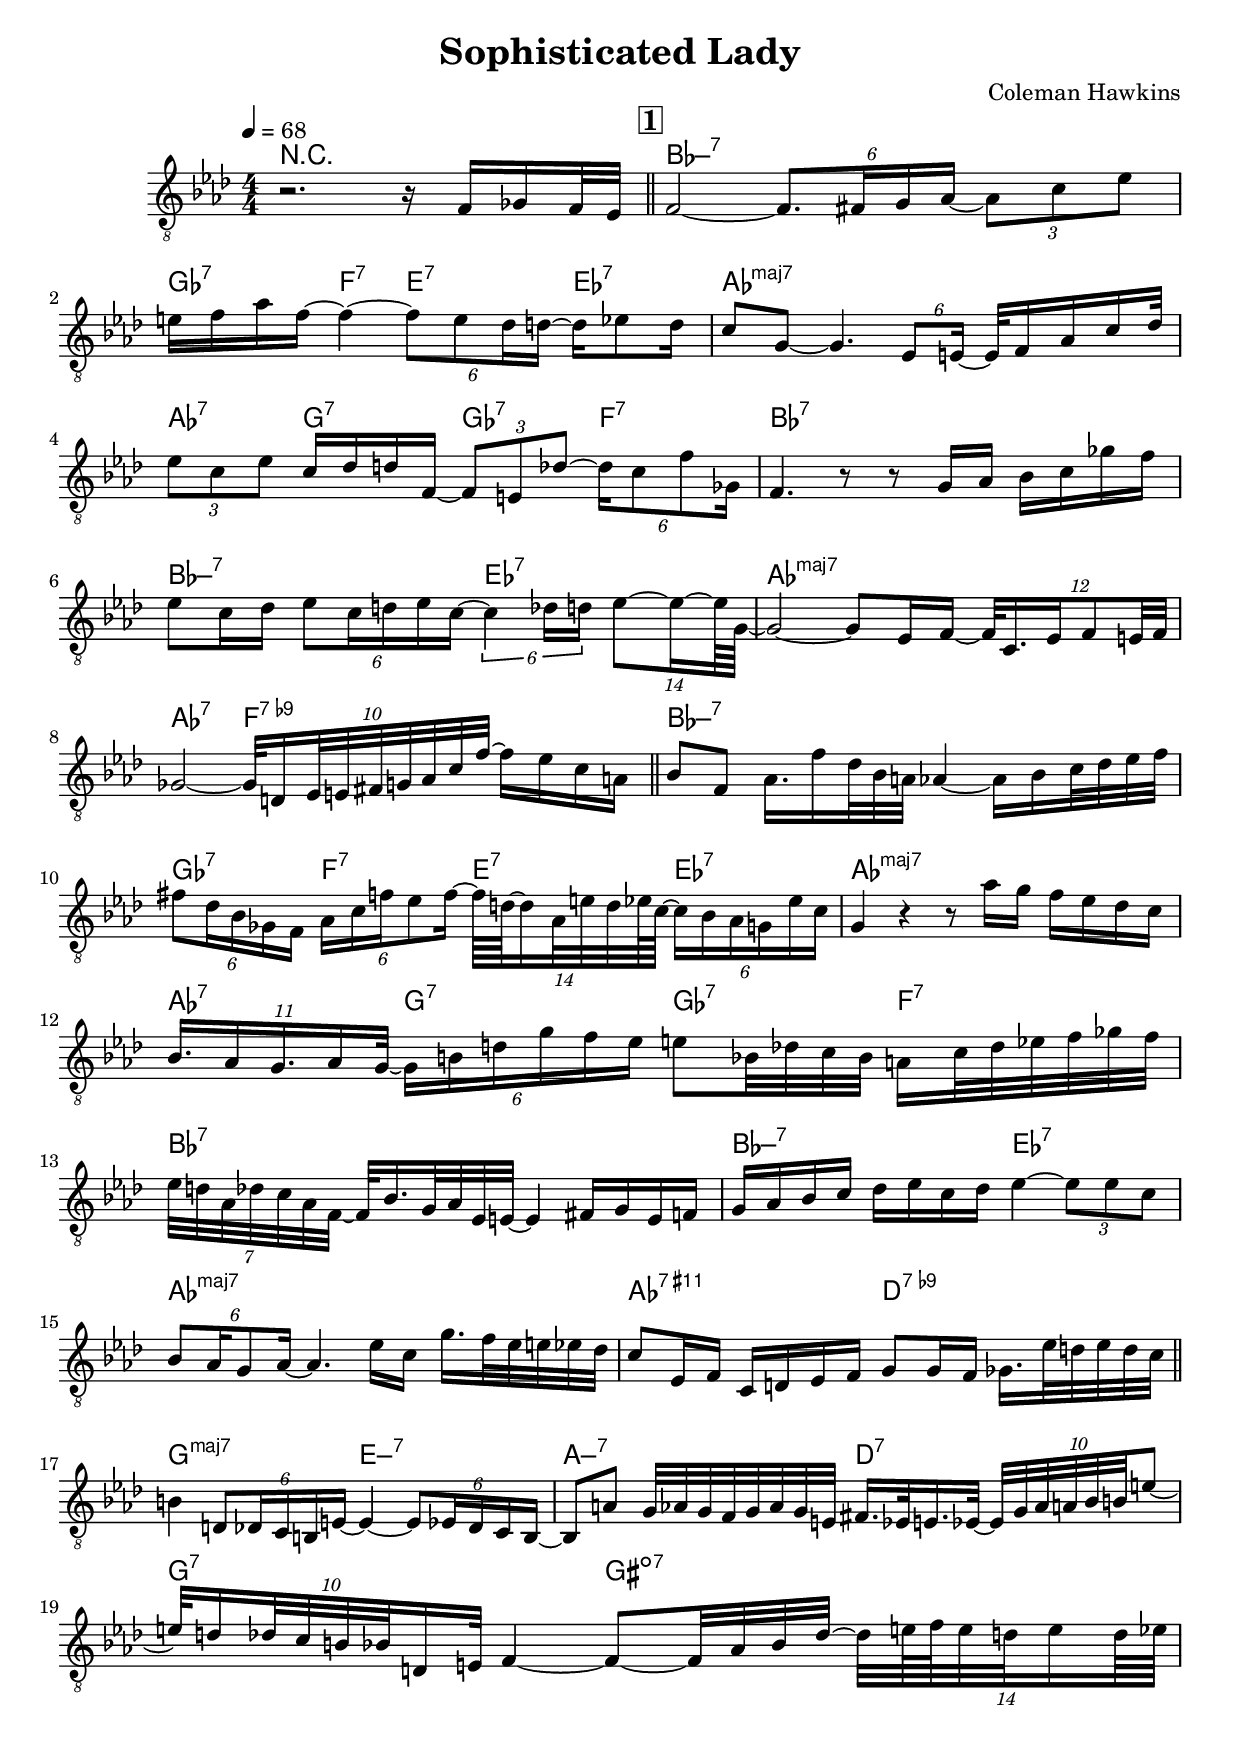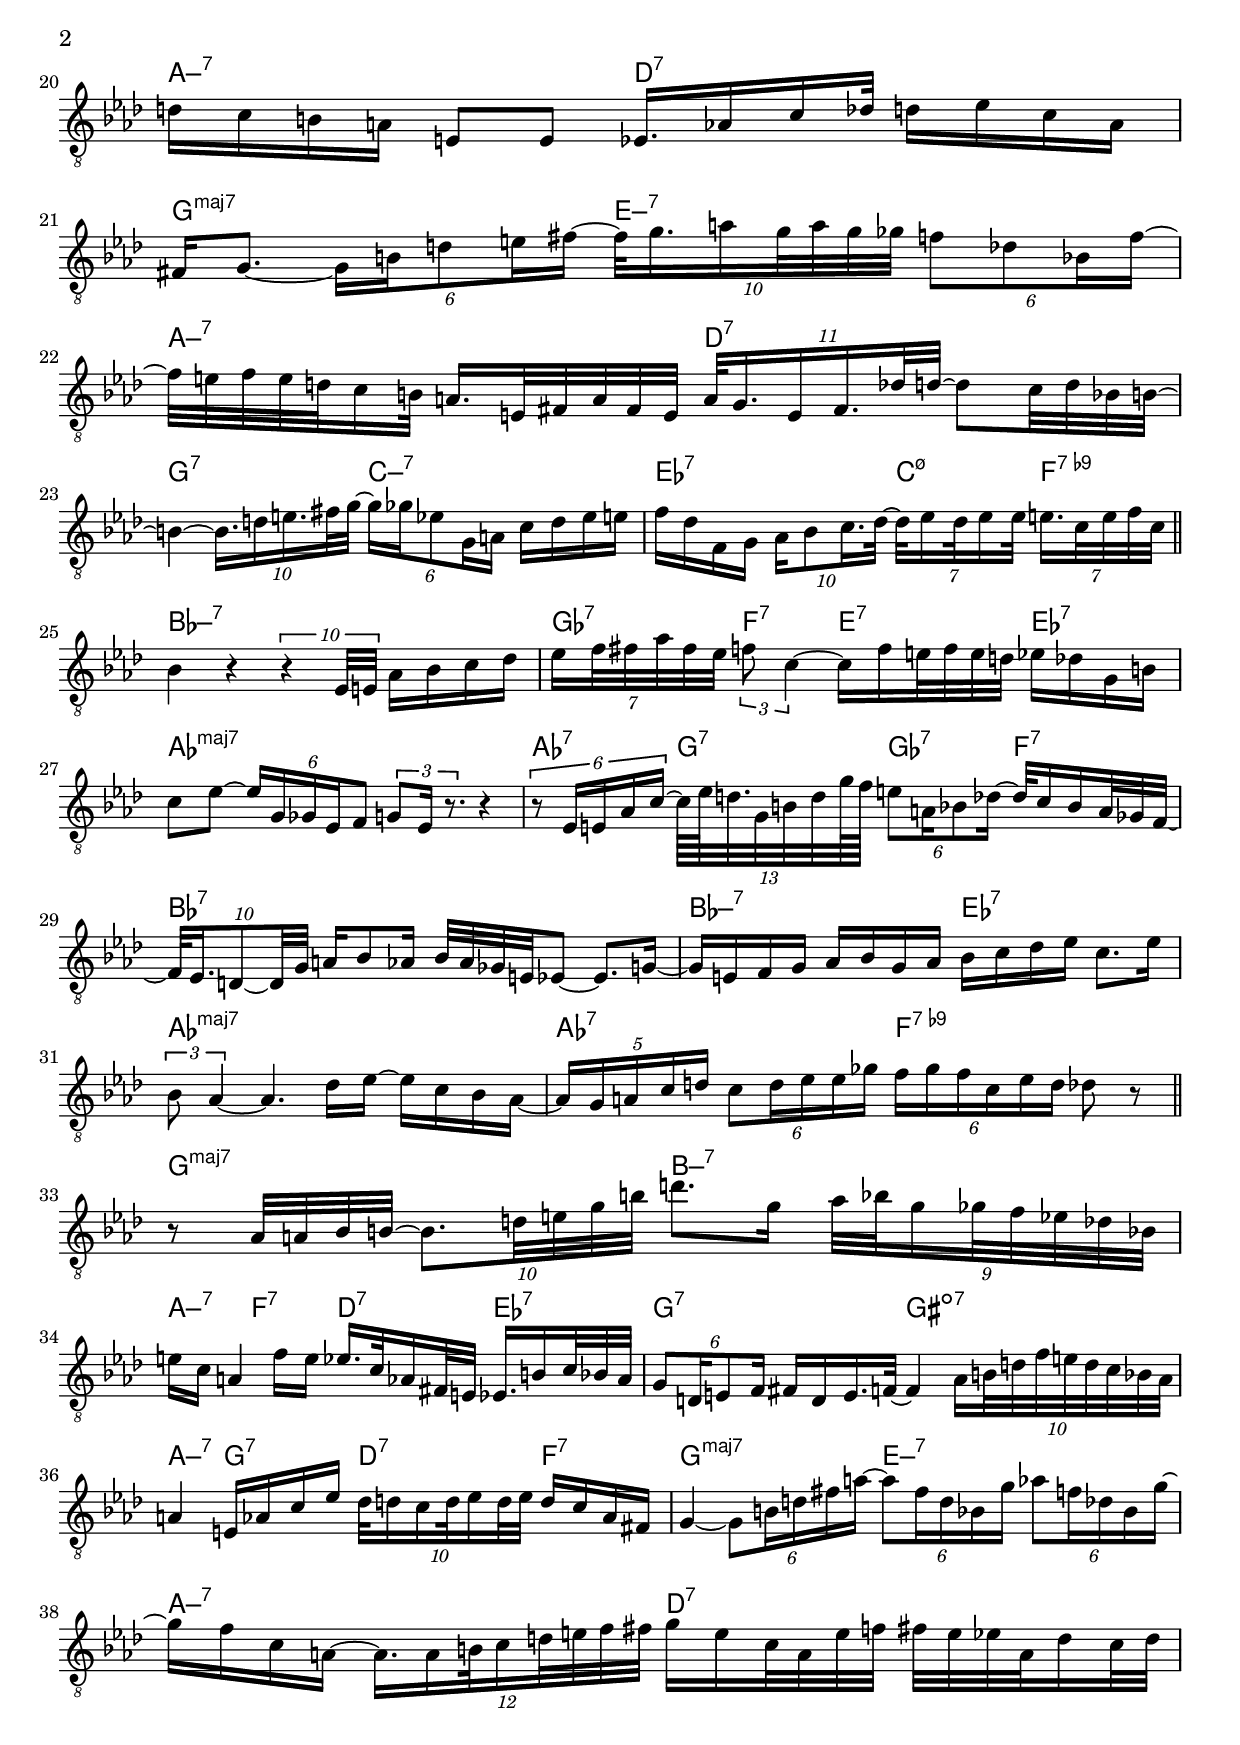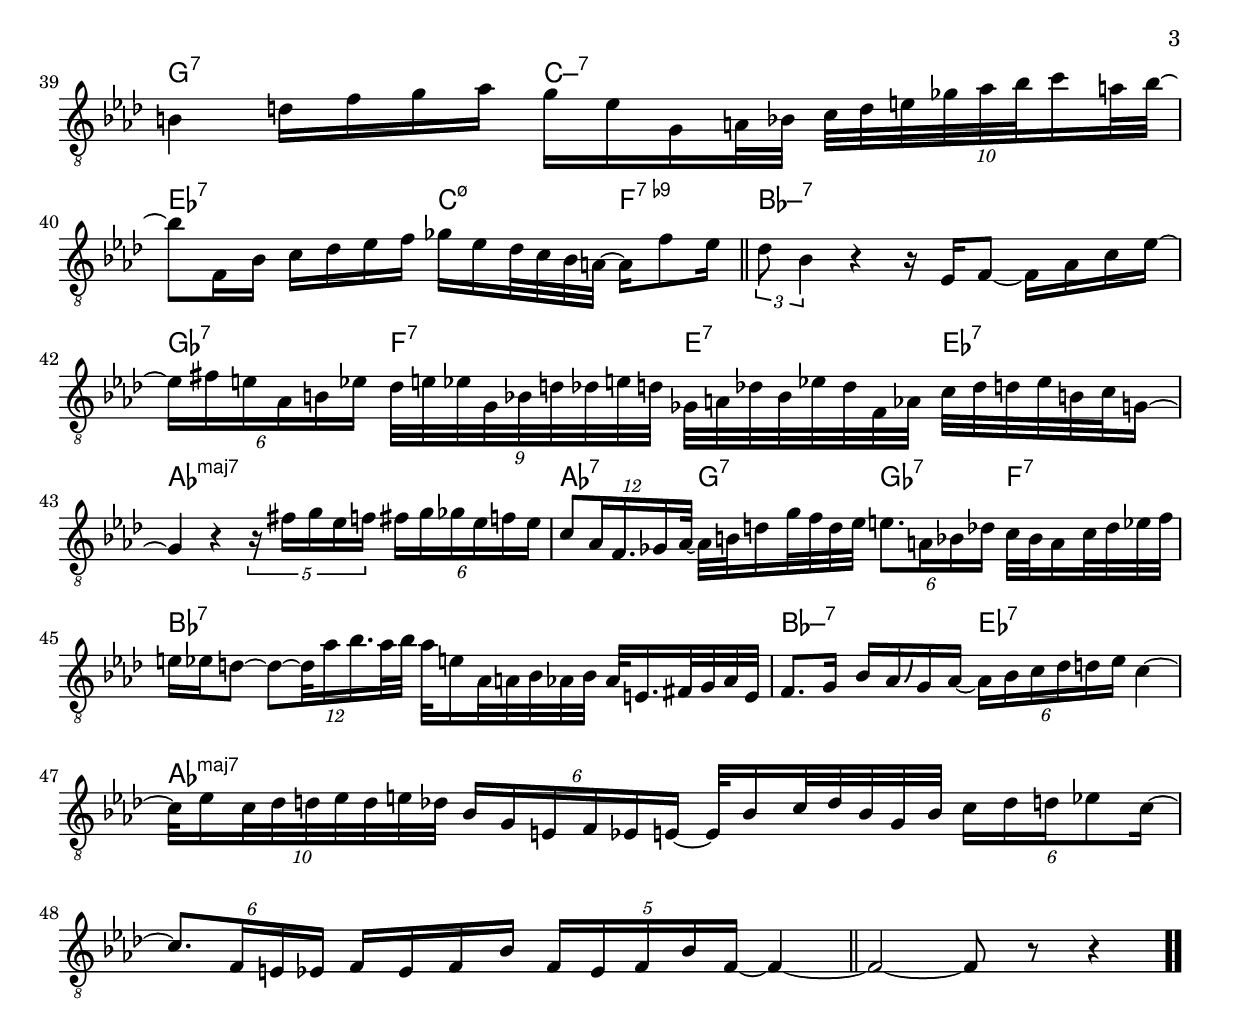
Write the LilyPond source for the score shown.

\version "2.13.2"

#(ly:set-option 'point-and-click #f)

\header {
  title = "Sophisticated Lady"
  composer = "Coleman Hawkins"
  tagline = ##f
}
global =
{
    \override Staff.TimeSignature #'style = #'()
    \time 4/4
    \clef "treble_8"
    \key aes \major
    \override Rest #'direction = #'0
    \override MultiMeasureRest #'staff-position = #0
}
\score
{
<<
    \transpose c' c'

    \new ChordNames { \chords {
      \set majorSevenSymbol = \markup { "maj7" }
      \set minorChordModifier = \markup { \char ##x2013 }
      | r1 
      | bes1:min7 | ges4:7 f4:7 e4:7 es4:7 | aes1:maj | aes4:7 g4:7 ges4:7 f4:7 | bes1:7 | bes2:min7 es2:7 | aes1:maj | aes2:7 f2:9- 
      | bes1:min7 | ges4:7 f4:7 e4:7 es4:7 | aes1:maj | aes4:7 g4:7 ges4:7 f4:7 | bes1:7 | bes2:min7 es2:7 | aes1:maj | aes2:11+.9 d2:9- 
      | g2:maj e2:min7 | a2:min7 d2:7 | g2:7 gis2:dim7 | a2:min7 d2:7 | g2:maj e2:min7 | a2:min7 d2:7 | g2:7 c2:min7 | es2:7 c4:min5-7 f4:9- 
      | bes1:min7 | ges4:7 f4:7 e4:7 es4:7 | aes1:maj | aes4:7 g4:7 ges4:7 f4:7 | bes1:7 | bes2:min7 es2:7 | aes1:maj | aes2:7 f2:9- 
      | g2:maj b2:min7 | a4:min7 f4:7 d4:7 es4:7 | g2:7 gis2:dim7 | a4:min7 g4:7 d4:7 f4:7 | g2:maj e2:min7 | a2:min7 d2:7 | g2:7 c2:min7 | es2:7 c4:min5-7 f4:9- 
      | bes1:min7 | ges4:7 f4:7 e4:7 es4:7 | aes1:maj | aes4:7 g4:7 ges4:7 f4:7 | bes1:7 | bes2:min7 es2:7 | aes1:maj | s1 
      | s1|
      }
      }

    \new Staff
    <<
    \transpose c' c'

    {
      \global
  		%\override Score.MetronomeMark #'transparent = ##t
  		%\override Score.MetronomeMark #'stencil = ##f
  		
  		\override HorizontalBracket #'direction = #UP
  		\override HorizontalBracket #'bracket-flare = #'(0 . 0)
  		
  		\override TextSpanner #'dash-fraction = #1.0
  		\override TextSpanner #'bound-details #'left #'text = \markup{ \concat{\draw-line #'(0 . -1.0) \draw-line #'(1.0 . 0) }}
  		\override TextSpanner #'bound-details #'right #'text = \markup{ \concat{ \draw-line #'(1.0 . 0) \draw-line #'(0 . -1.0) }}
          \set Score.markFormatter = #format-mark-box-numbers


      \tempo 4 = 68
      \set Score.currentBarNumber = #0
     
      | r2. r16 f16 ges16 f32 es32 
      \bar "||" \mark \default f2~ \tuplet 6/4 {f8. fis16 g16 aes16~} \tuplet 3/2 {aes8 c'8 es'8} 
      | e'16 f'16 aes'16 f'16~ f'4~ \tuplet 6/4 {f'8 e'8 des'16 d'16~} d'16 es'8 d'16 
      | c'8 g8~ g4. \tuplet 6/4 {es8 e16~} e32 f16 aes16 c'16 des'32 
      | \tuplet 3/2 {es'8 c'8 es'8} c'16 des'16 d'16 f16~ \tuplet 3/2 {f8 e8 des'8~} \tuplet 6/4 {des'16 c'8 f'8 ges16} 
      | f4. r8 r8 g16 aes16 bes16 c'16 ges'16 f'16 
      | es'8 c'16 des'16 \tuplet 6/4 {es'8 c'16 d'16 es'16 c'16~} \tuplet 6/4 {c'4 des'16 d'16} \tuplet 14/16 {es'8~ es'16~ es'64 g64~} 
      | g2~ g8 es16 f16~ \tuplet 12/8 {f32 c16. es16 f8 e32 f32} 
      | ges2~ \tuplet 10/8 {ges32 d16 es32 e32 fis32 g32 aes32 c'32 f'32~} f'16 es'16 c'16 a16 
      \bar "||" bes8 f8 aes16. f'16 des'32 bes32 a32 aes4~ aes16 bes16 c'32 des'32 es'32 f'32 
      | \tuplet 6/4 {fis'8 des'16 bes16 ges16 f16} \tuplet 6/4 {aes16 c'16 f'16 es'8 f'16~} \tuplet 14/16 {f'64 d'64~ d'16 aes32 e'32 d'32 es'64 c'64~} \tuplet 6/4 {c'16 bes16 aes16 g16 es'16 c'16} 
      | g4 r4 r8 aes'16 g'16 f'16 es'16 des'16 c'16 
      | \tuplet 11/8 {bes16. aes16 g16. aes16 g32~} \tuplet 6/4 {g16 b16 d'16 g'16 f'16 es'16} e'8 bes32 des'32 c'32 bes32 a16 c'32 des'32 es'32 f'32 ges'32 f'32 
      | \tuplet 7/8 {es'32 d'32 aes32 des'32 c'32 aes32 f32~} f32 bes16. g32 aes32 es32 e32~ e4 fis16 g16 e16 f16 
      | g16 aes16 bes16 c'16 des'16 es'16 c'16 des'16 es'4~ \tuplet 3/2 {es'8 es'8 c'8} 
      | \tuplet 6/4 {bes8 aes16 g8 aes16~} aes4. es'16 c'16 g'16. f'32 es'32 e'32 es'32 des'32 
      | c'8 es16 f16 c16 d16 es16 f16 g8 g16 f16 ges16. es'32 d'32 es'32 d'32 c'32 
      \bar "||" b4 \tuplet 6/4 {d8 des16 c16 b,16 e16~} e4~ \tuplet 6/4 {e8 es16 des16 c16 b,16~} 
      | b,8 a8 g32 aes32 g32 f32 g32 aes32 g32 e32 fis16. es32 e16. es32~ \tuplet 10/8 {es32 g32 aes32 a32 bes32 b32 e'8~} 
      | \tuplet 10/8 {e'32 d'16 des'32 c'32 b32 bes32 d16 e32} f4~ f8~ f32 aes32 bes32 des'32~ \tuplet 14/16 {des'32 e'64 f'64 e'32 d'32 e'16 d'64 es'64} 
      | d'16 c'16 b16 a16 e8 e8 es16. aes16 c'16 des'32 d'16 es'16 c'16 aes16 
      | fis16 g8.~ \tuplet 6/4 {g16 b16 d'8 e'16 fis'16~} \tuplet 10/8 {fis'32 g'16. a'16 g'32 a'32 g'32 ges'32} \tuplet 6/4 {f'8 des'8 bes16 f'16~} 
      | f'32 e'32 f'32 e'32 d'32 c'16 b32 a16. e32 fis32 a32 fis32 e32 \tuplet 11/8 {a32 g16. e16 fis16. des'32 d'32~} d'8 c'32 d'32 bes32 b32~ 
      | b4~ \tuplet 10/8 {b16. d'16 e'16. fis'32 g'32~} \tuplet 6/4 {g'16 ges'16 es'8 g16 a16} c'16 d'16 es'16 e'16 
      | f'16 des'16 f16 g16 \tuplet 10/8 {aes16 bes8 c'16. des'32~} \tuplet 7/8 {des'32 es'16 des'32 es'16 es'32} \tuplet 7/8 {e'16. c'32 e'32 f'32 c'32} 
      \bar "||" bes4 r4 \tuplet 10/8 {r4 es32 e32} aes16 bes16 c'16 des'16 
      | \tuplet 7/8 {es'16 f'32 fis'32 aes'32 fis'32 es'32} \tuplet 3/2 {f'8 c'4~} c'16 f'16 e'32 f'32 e'32 d'32 es'16 des'16 g16 b16 
      | c'8 es'8~ \tuplet 6/4 {es'16 g16 ges16 es16 f8} \tuplet 3/2 {g8 es16 r8.} r4 
      | \tuplet 6/4 {r8 es16 e16 aes16 c'16~} \tuplet 13/16 {c'64 es'64 d'32. g32 b32 d'32 g'64 f'64} \tuplet 6/4 {e'8 a16 bes8 des'16~} des'32 c'16 bes16 a32 ges32 f32~ 
      | \tuplet 10/8 {f32 es16. d8~ d32 g32} a16 bes8 aes16 bes32 aes32 ges32 e32 es8~ es8. g16~ 
      | g16 e16 f16 g16 aes16 bes16 g16 aes16 bes16 c'16 des'16 es'16 c'8. es'16 
      | \tuplet 3/2 {bes8 aes4~} aes4. des'16 es'16~ es'16 c'16 bes16 aes16~ 
      | \tuplet 5/4 {aes16 g16 a16 c'16 d'16} \tuplet 6/4 {c'8 d'16 es'16 es'16 ges'16} \tuplet 6/4 {f'16 ges'16 f'16 c'16 es'16 d'16} des'8 r8 
      \bar "||" r8 aes32 a32 bes32 b32~ \tuplet 10/8 {b8. d'32 e'32 g'32 b'32} d''8. g'16 \tuplet 9/8 {aes'32 bes'32 g'16 ges'32 f'32 es'32 des'32 bes32} 
      | e'16 c'16 a4 f'16 e'16 es'16. c'32 aes16 fis32 e32 es16. b16 c'32 bes32 aes32 
      | \tuplet 6/4 {g8 d16 e8 f16} fis16 d16 e16. f32~ f4 \tuplet 10/8 {aes16 b32 d'32 f'32 e'32 d'32 c'32 bes32 aes32} 
      | a4 e16 aes16 c'16 es'16 \tuplet 10/8 {des'32 d'16 c'16 d'32 es'16 d'32 es'32} d'16 c'16 aes16 fis16 
      | g4~ \tuplet 6/4 {g8 b16 d'16 fis'16 a'16~} \tuplet 6/4 {a'8 fis'16 d'16 bes16 g'16} \tuplet 6/4 {aes'8 f'16 des'16 bes16 g'16~} 
      | g'16 f'16 c'16 a16~ \tuplet 12/8 {a16. a16 b32 c'16 d'32 e'32 f'32 fis'32} g'16 e'16 c'32 a32 e'32 f'32 fis'32 e'32 es'32 a32 d'16 c'32 d'32 
      | b4 d'16 f'16 g'16 aes'16 g'16 es'16 g16 a32 bes32 \tuplet 10/8 {c'32 d'32 e'32 ges'32 aes'32 bes'32 c''16 a'32 bes'32~} 
      | bes'8 f16 bes16 c'16 des'16 es'16 f'16 ges'16 es'16 des'32 c'32 bes32 a32~ a16 f'8 es'16 
      \bar "||" \tuplet 3/2 {des'8 bes4} r4 r16 es16 f8~ f16 aes16 c'16 es'16~ 
      | \tuplet 6/4 {es'16 fis'16 e'16 aes16 b16 es'16} \tuplet 9/8 {des'32 e'32 es'32 g32 bes32 d'32 des'32 e'32 d'32} ges32 a32 des'32 bes32 es'32 des'32 f32 aes32 c'32 des'32 d'32 es'32 b32 c'32 g16~ 
      | g4 r4 \tuplet 5/4 {r16 fis'16 g'16 es'16 f'16} \tuplet 6/4 {fis'16 g'16 ges'16 es'16 f'16 es'16} 
      | \tuplet 12/8 {c'8 aes16 f16. ges16 aes32~} aes32 b32 d'16 g'32 f'32 d'32 es'32 \tuplet 6/4 {e'8. a16 bes16 des'16} c'32 bes32 a16 c'32 des'32 es'32 f'32 
      | e'16 es'16 d'8~ \tuplet 12/8 {d'8~ d'32 aes'16 bes'16. aes'32 bes'32} aes'32 e'16 aes32 a32 bes32 aes32 bes32 aes32 e16. fis32 g32 aes32 e32 
      | f8. g16 bes16 aes16\bendAfter #+4  g16 aes16~ \tuplet 6/4 {aes16 bes16 c'16 des'16 d'16 es'16} c'4~ 
      | \tuplet 10/8 {c'32 es'16 c'32 des'32 d'32 es'32 d'32 e'32 des'32} \tuplet 6/4 {bes16 g16 e16 f16 es16 e16~} e32 bes16 c'32 des'32 bes32 g32 bes32 \tuplet 6/4 {c'16 des'16 d'16 es'8 c'16~} 
      | \tuplet 6/4 {c'8. f16 e16 es16} f16 es16 f16 bes16 \tuplet 5/4 {f16 es16 f16 bes16 f16~} f4~ 
      \bar "||" f2~ f8 r8 r4\bar  ".."
    }
    >>
>>    
}
